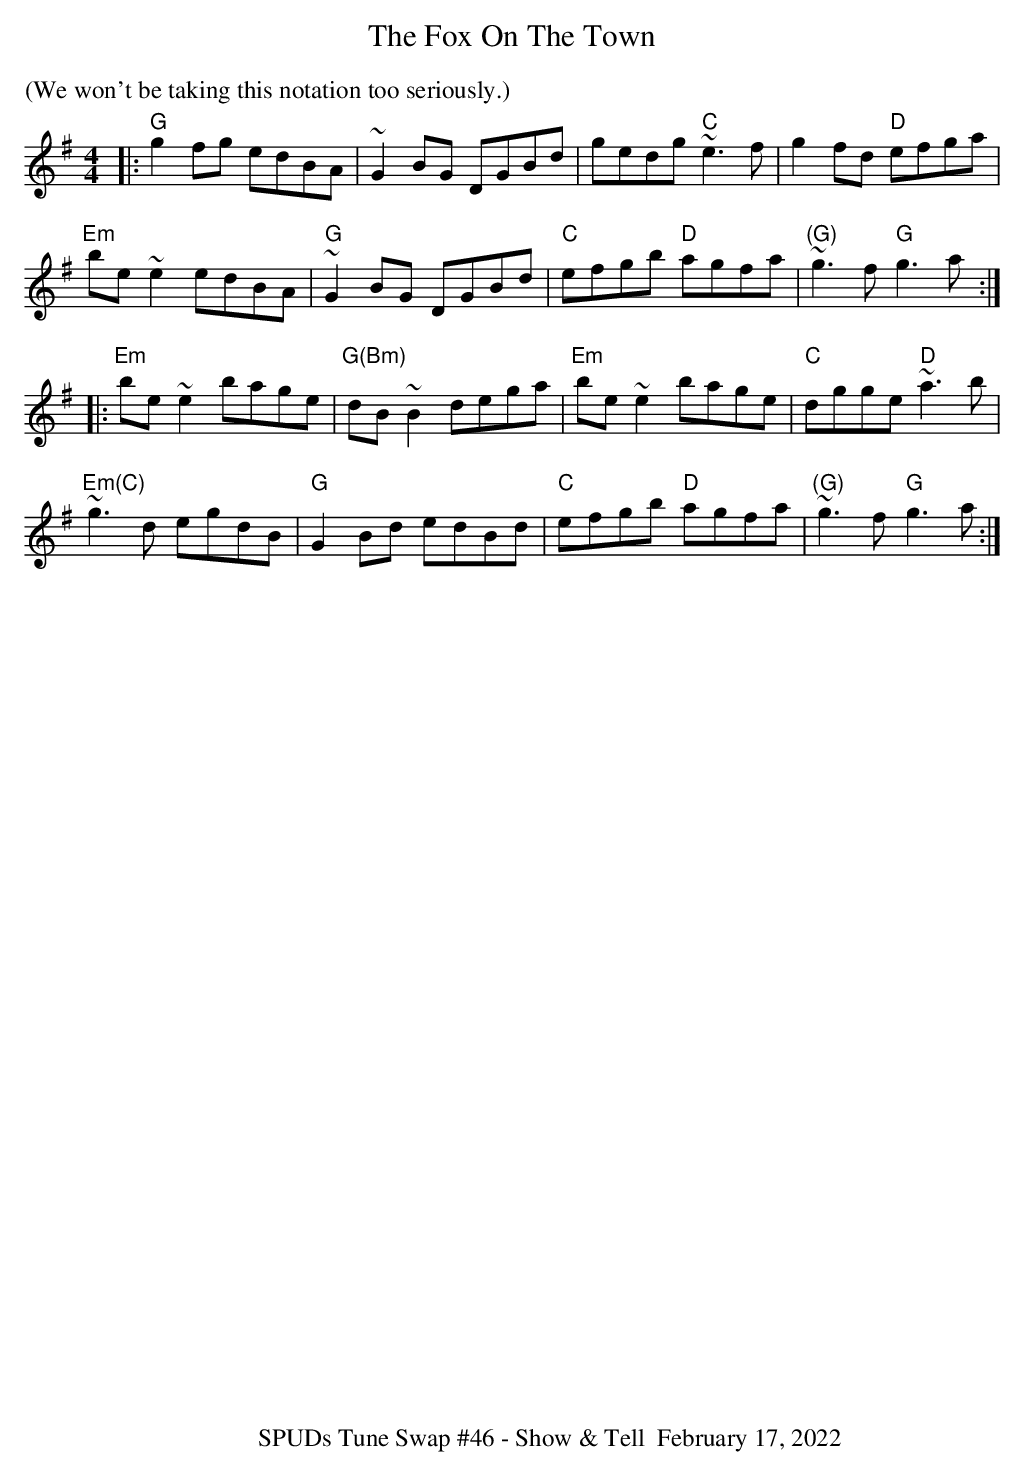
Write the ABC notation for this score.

X:1
T: The Fox On The Town
M: 4/4
L: 1/8
Q:1/2=120
K: Gmaj
%%text (We won't be taking this notation too seriously.)
|:"G"g2fg edBA|~G2BG DGBd|gedg "C"~e3f|g2fd "D"efga|
"Em"be~e2 edBA|"G"~G2BG DGBd|"C"efgb "D"agfa|"(G)"~g3f "G"g3a:|
|:"Em"be~e2 bage|"G(Bm)"dB~B2 dega|"Em"be~e2 bage|"C"dgge "D"~a3b|
"Em(C)"~g3d egdB|"G"G2Bd edBd|"C"efgb "D"agfa|"(G)"~g3f "G"g3a:|
